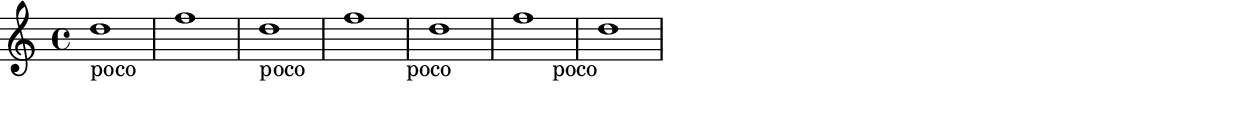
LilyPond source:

%% Generated by lilypond-book
%% Options: [exampleindent=10.16\mm,indent=0\mm,line-width=160\mm,quote]
\include "lilypond-book-preamble.ly"


% ****************************************************************
% Start cut-&-pastable-section
% ****************************************************************

#(ly:set-option 'eps-box-padding 3.000000)



\paper {
  indent = 0\mm
  line-width = 160\mm
  % offset the left padding, also add 1mm as lilypond creates cropped
  % images with a little space on the right
  line-width = #(- line-width (* mm  3.000000) (* mm 1))
  line-width = 160\mm - 2.0 * 10.16\mm
  % offset the left padding, also add 1mm as lilypond creates cropped
  % images with a little space on the right
  line-width = #(- line-width (* mm  3.000000) (* mm 1))
}

\layout {
  
}




% ****************************************************************
% ly snippet:
% ****************************************************************
\sourcefileline 798
\relative {
  d''1-\markup { poco }
  f
  d-\markup { \left-align poco }
  f
  d-\markup { \center-align { poco } }
  f
  d-\markup { \right-align poco }
}



% ****************************************************************
% end ly snippet
% ****************************************************************
